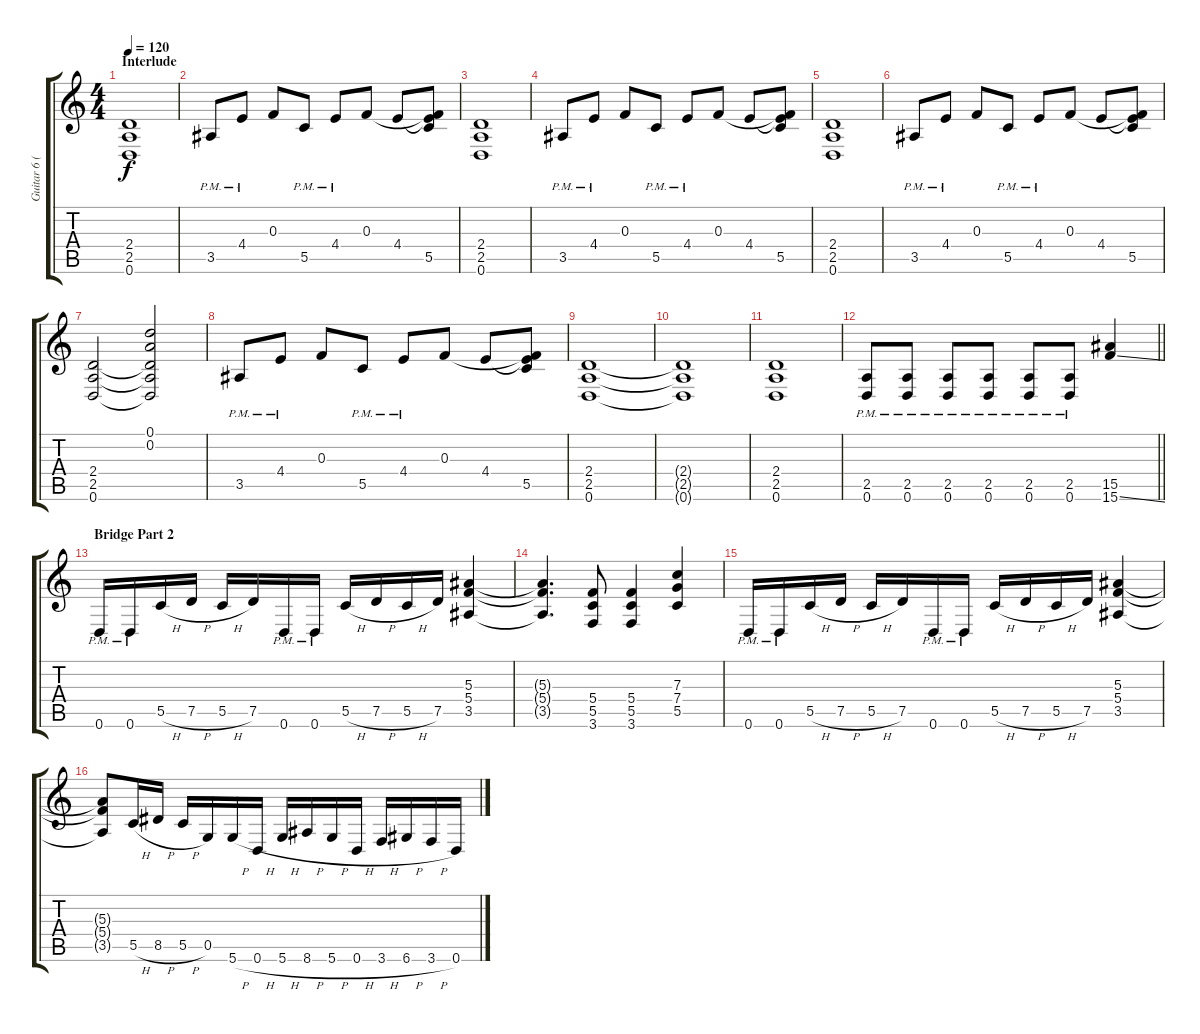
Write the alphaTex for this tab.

\track ("Guitar 6 (Rhythm Left)" "Guitar 6 (") {instrument distortionguitar}
\staff {score tabs}
\tuning (D4 A3 F3 C3 G2 D2) {hide}
\ts (4 4)
\section ("" "Interlude")
\tempo 120
\clef g2
\ks c
(2.4 2.5 0.6).1{dy f} |
3.5{pm}.8 4.4{pm}.8 0.3.8 5.5{pm}.8 4.4{pm}.8 0.3.8 4.4.8 (0.3{t} 4.4{t} 5.5).8 |
(2.4 2.5 0.6).1 |
3.5{pm}.8 4.4{pm}.8 0.3.8 5.5{pm}.8 4.4{pm}.8 0.3.8 4.4.8 (0.3{t} 4.4{t} 5.5).8 |
(2.4 2.5 0.6).1 |
3.5{pm}.8 4.4{pm}.8 0.3.8 5.5{pm}.8 4.4{pm}.8 0.3.8 4.4.8 (0.3{t} 4.4{t} 5.5).8 |
(2.4 2.5 0.6).2 (0.1 0.2 2.4{t} 2.5{t} 0.6{t}).2 |
3.5{pm}.8 4.4{pm}.8 0.3.8 5.5{pm}.8 4.4{pm}.8 0.3.8 4.4.8 (0.3{t} 4.4{t} 5.5).8 |
(2.4 2.5 0.6).1 |
(2.4{t} 2.5{t} 0.6{t}).1 |
(2.4 2.5 0.6).1 |
\barLineRight lightlight
(2.5{pm} 0.6{pm}).8 (2.5{pm} 0.6{pm}).8 (2.5{pm} 0.6{pm}).8 (2.5{pm} 0.6{pm}).8 (2.5{pm} 0.6{pm}).8 (2.5{pm} 0.6{pm}).8 (15.5 15.6{ss}).4 |
\section ("" "Bridge Part 2")
0.6{pm}.16 0.6{pm}.16 5.5{h}.16 7.5{h}.16 5.5{h}.16 7.5.16 0.6{pm}.16 0.6{pm}.16 5.5{h}.16 7.5{h}.16 5.5{h}.16 7.5.16 (5.3 5.4 3.5).4 |
(5.3{t} 5.4{t} 3.5{t}).4{d} (5.4 5.5 3.6).8 (5.4 5.5 3.6).4 (7.3 7.4 5.5).4 |
0.6{pm}.16 0.6{pm}.16 5.5{h}.16 7.5{h}.16 5.5{h}.16 7.5.16 0.6{pm}.16 0.6{pm}.16 5.5{h}.16 7.5{h}.16 5.5{h}.16 7.5.16 (5.3 5.4 3.5).4 |
(5.3{t} 5.4{t} 3.5{t}).8 5.5{h}.16 8.5{h}.16 5.5{h}.16 0.5.16 5.6{h}.16 0.6{h}.16 5.6{h}.16 8.6{h}.16 5.6{h}.16 0.6{h}.16 3.6{h}.16 6.6{h}.16 3.6{h}.16 0.6.16
